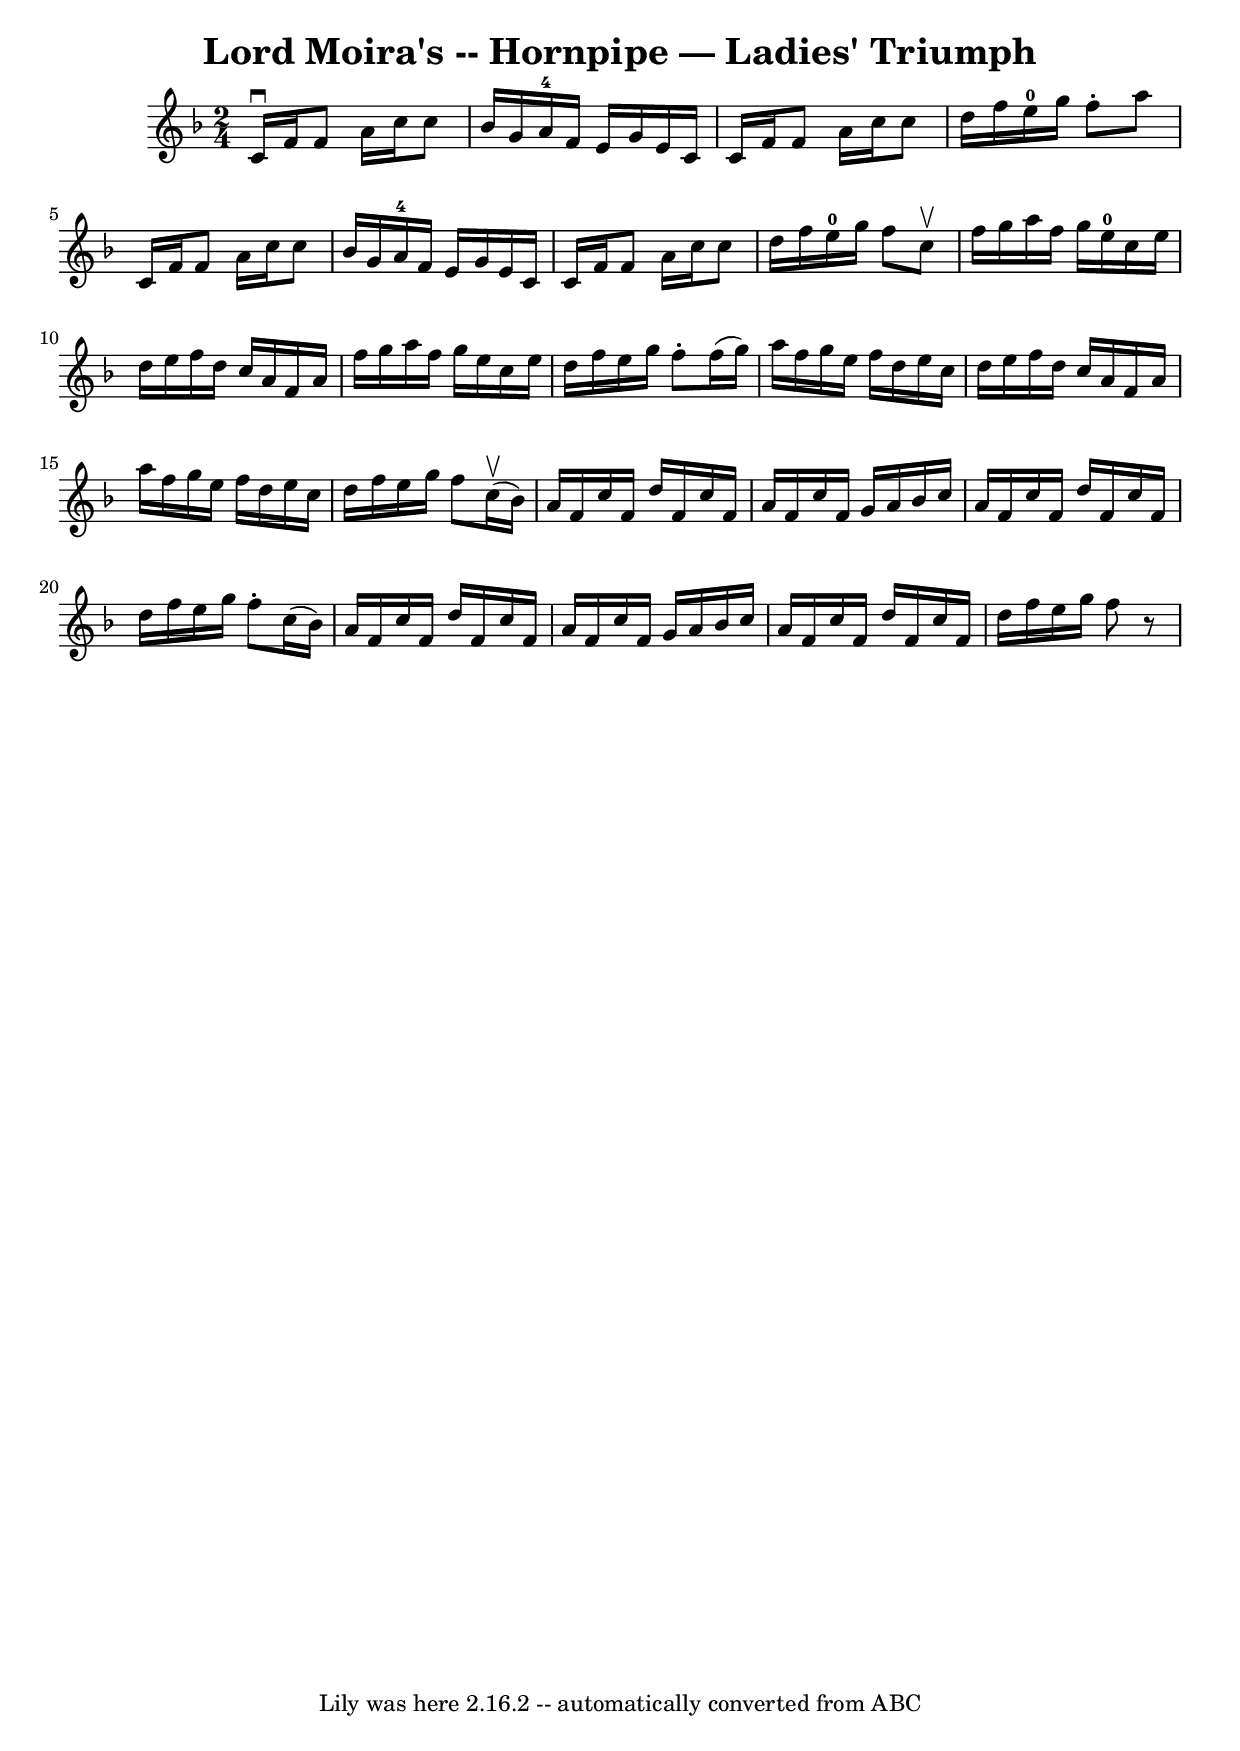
\version "2.16.2"
\include "Mammoth.ily"
\header {
  %% book = "Cole's 1000 Fiddle Tunes"
  crossRefNumber = "1"
  footnotes = ""
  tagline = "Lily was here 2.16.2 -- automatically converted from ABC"
  title = "Lord Moira's -- Hornpipe — Ladies' Triumph"

}
voicedefault =  {


  \time 2/4 
  \key f \major
  c'16^\downbow f'16 f'8 a'16 c''16 c''8  |
  bes'16 g'16 a'16-4 f'16 e'16 g'16 e'16 c'16   |
  c'16 f'16 f'8 a'16 c''16 c''8  |
  d''16    
  f''16 e''16-0 g''16 f''8-. a''8  |
  c'16 f'16 f'8 
  a'16 c''16 c''8  |
  bes'16 g'16 a'16-4 f'16 e'16 
  g'16 e'16 c'16  |
  c'16 f'16 f'8 a'16 c''16    
  c''8  |
  d''16 f''16 e''16-0 g''16 f''8 c''8^\upbow  |
  f''16 g''16 a''16 f''16 g''16 e''16-0 c''16    
  e''16  |
  d''16 e''16 f''16 d''16 c''16 a'16 f'16    
  a'16  |
  f''16 g''16 a''16 f''16 g''16 e''16 c''16    
  e''16  |
  d''16 f''16 e''16 g''16 f''8-. f''16 (g''16 ) |
  a''16 f''16 g''16 e''16 f''16 d''16 e''16    
  c''16  |
  d''16 e''16 f''16 d''16 c''16 a'16 f'16    
  a'16  |
  a''16 f''16 g''16 e''16 f''16 d''16 e''16    
  c''16  |
  d''16 f''16 e''16 g''16 f''8 c''16 (^\upbow  
  bes'16) |
  a'16 f'16 c''16 f'16 d''16 f'16    
  c''16 f'16  |
  a'16 f'16 c''16 f'16 g'16 a'16    
  bes'16 c''16  |
  a'16 f'16 c''16 f'16 d''16 f'16    
  c''16 f'16  |
  d''16 f''16 e''16 g''16 f''8-. c''16 (
  bes'16) |
  a'16 f'16 c''16 f'16 d''16 f'16    
  c''16 f'16  |
  a'16 f'16 c''16 f'16 g'16 a'16    
  bes'16 c''16  |
  a'16 f'16 c''16 f'16 d''16 f'16    
  c''16 f'16  |
  d''16 f''16 e''16 g''16 f''8    r8  |
  

}

\score{
  <<

    \context Staff="default"
    {
      \voicedefault 
      
    }

  >>
  \layout {
    
  }
  \midi {
  }

}
